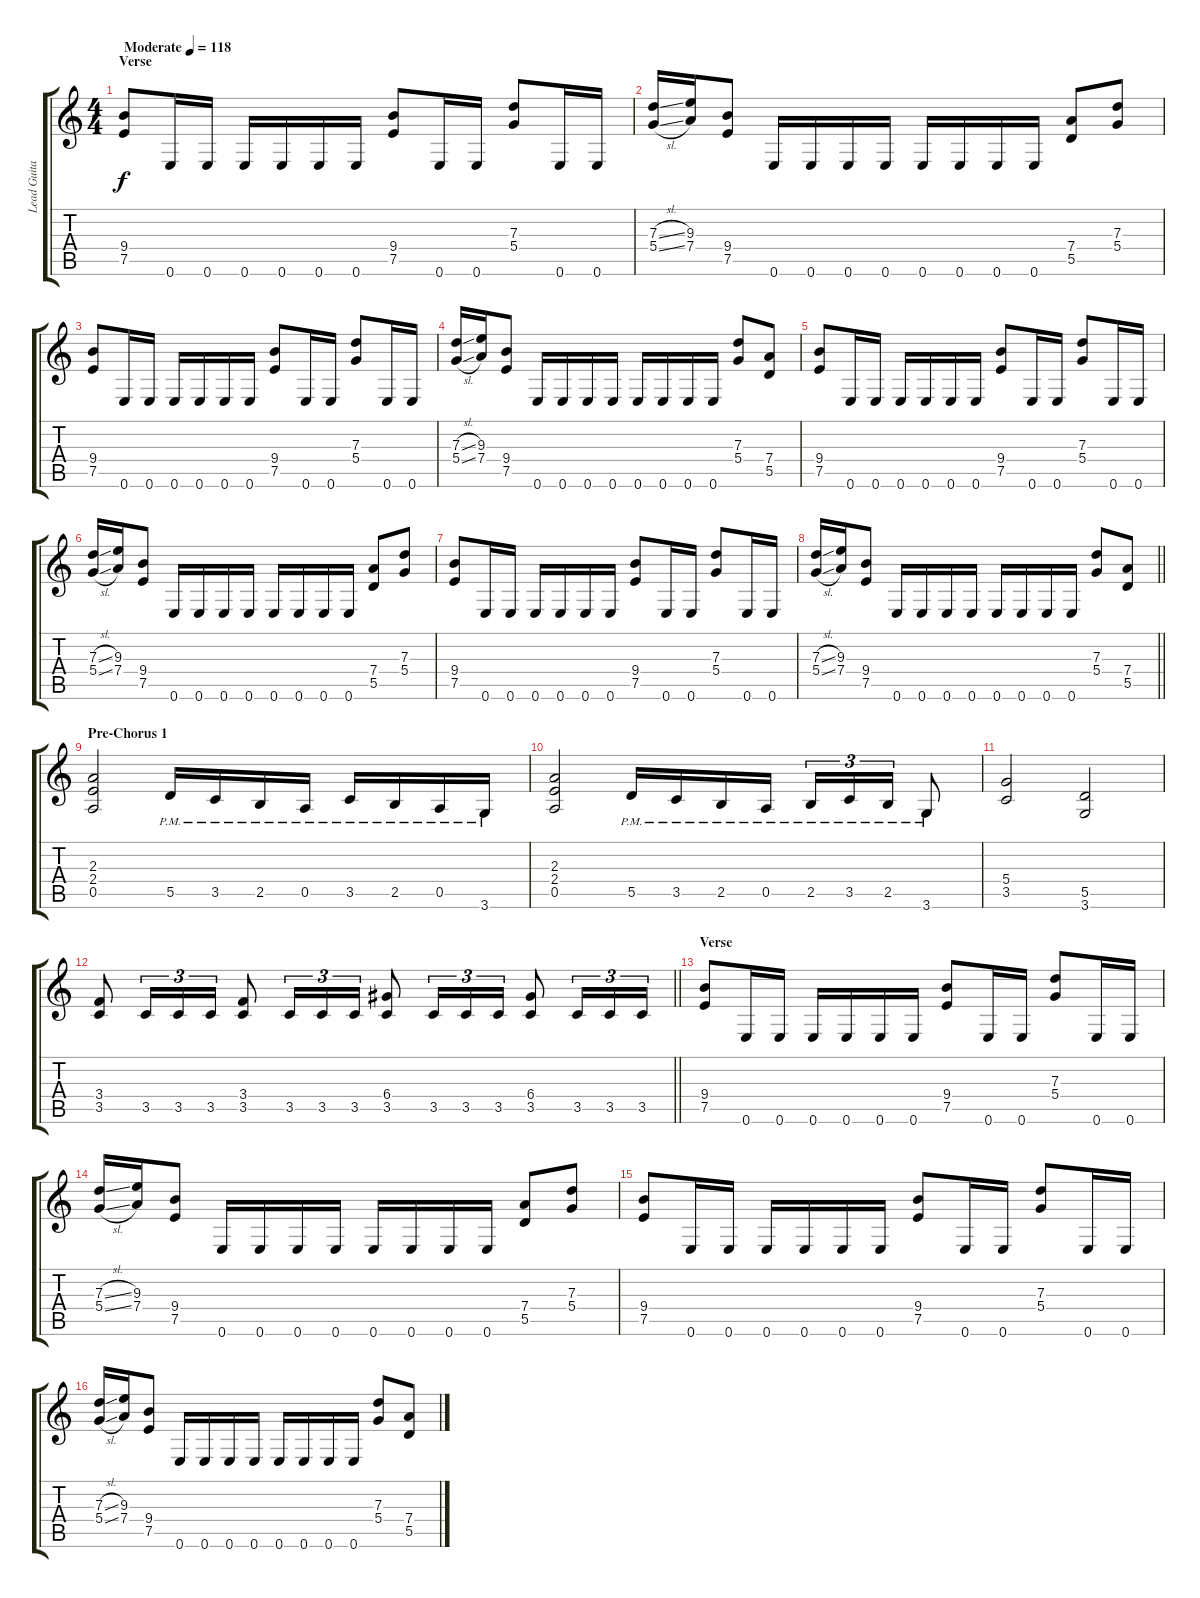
\track ("Lead Guitar" "Lead Guita") {instrument overdrivenguitar}
\staff {score tabs}
\tuning (E4 B3 G3 D3 A2 E2) {hide}
\ts (4 4)
\section ("" "Verse")
\tempo (118 "Moderate")
\clef g2
\ks c
(9.4 7.5).8{dy f instrument overdrivenguitar} 0.6.16 0.6.16 0.6.16 0.6.16 0.6.16 0.6.16 (9.4 7.5).8 0.6.16 0.6.16 (7.3 5.4).8 0.6.16 0.6.16 |
(7.3{sl} 5.4{sl}).16 (9.3 7.4).16 (9.4 7.5).8 0.6.16 0.6.16 0.6.16 0.6.16 0.6.16 0.6.16 0.6.16 0.6.16 (7.4 5.5).8 (7.3 5.4).8 |
(9.4 7.5).8 0.6.16 0.6.16 0.6.16 0.6.16 0.6.16 0.6.16 (9.4 7.5).8 0.6.16 0.6.16 (7.3 5.4).8 0.6.16 0.6.16 |
(7.3{sl} 5.4{sl}).16 (9.3 7.4).16 (9.4 7.5).8 0.6.16 0.6.16 0.6.16 0.6.16 0.6.16 0.6.16 0.6.16 0.6.16 (7.3 5.4).8 (7.4 5.5).8 |
(9.4 7.5).8 0.6.16 0.6.16 0.6.16 0.6.16 0.6.16 0.6.16 (9.4 7.5).8 0.6.16 0.6.16 (7.3 5.4).8 0.6.16 0.6.16 |
(7.3{sl} 5.4{sl}).16 (9.3 7.4).16 (9.4 7.5).8 0.6.16 0.6.16 0.6.16 0.6.16 0.6.16 0.6.16 0.6.16 0.6.16 (7.4 5.5).8 (7.3 5.4).8 |
(9.4 7.5).8 0.6.16 0.6.16 0.6.16 0.6.16 0.6.16 0.6.16 (9.4 7.5).8 0.6.16 0.6.16 (7.3 5.4).8 0.6.16 0.6.16 |
\barLineRight lightlight
(7.3{sl} 5.4{sl}).16 (9.3 7.4).16 (9.4 7.5).8 0.6.16 0.6.16 0.6.16 0.6.16 0.6.16 0.6.16 0.6.16 0.6.16 (7.3 5.4).8 (7.4 5.5).8 |
\section ("" "Pre-Chorus 1")
(2.3 2.4 0.5).2 5.5{pm}.16 3.5{pm}.16 2.5{pm}.16 0.5{pm}.16 3.5{pm}.16 2.5{pm}.16 0.5{pm}.16 3.6{pm}.16 |
(2.3 2.4 0.5).2 5.5{pm}.16 3.5{pm}.16 2.5{pm}.16 0.5{pm}.16 2.5{pm}.16{tu (3 2)} 3.5{pm}.16{tu (3 2)} 2.5{pm}.16{tu (3 2)} 3.6{pm}.8 |
(5.4 3.5).2 (5.5 3.6).2 |
\barLineRight lightlight
(3.4 3.5).8 3.5.16{tu (3 2)} 3.5.16{tu (3 2)} 3.5.16{tu (3 2)} (3.4 3.5).8 3.5.16{tu (3 2)} 3.5.16{tu (3 2)} 3.5.16{tu (3 2)} (6.4 3.5).8 3.5.16{tu (3 2)} 3.5.16{tu (3 2)} 3.5.16{tu (3 2)} (6.4 3.5).8 3.5.16{tu (3 2)} 3.5.16{tu (3 2)} 3.5.16{tu (3 2)} |
\section ("" "Verse")
(9.4 7.5).8 0.6.16 0.6.16 0.6.16 0.6.16 0.6.16 0.6.16 (9.4 7.5).8 0.6.16 0.6.16 (7.3 5.4).8 0.6.16 0.6.16 |
(7.3{sl} 5.4{sl}).16 (9.3 7.4).16 (9.4 7.5).8 0.6.16 0.6.16 0.6.16 0.6.16 0.6.16 0.6.16 0.6.16 0.6.16 (7.4 5.5).8 (7.3 5.4).8 |
(9.4 7.5).8 0.6.16 0.6.16 0.6.16 0.6.16 0.6.16 0.6.16 (9.4 7.5).8 0.6.16 0.6.16 (7.3 5.4).8 0.6.16 0.6.16 |
(7.3{sl} 5.4{sl}).16 (9.3 7.4).16 (9.4 7.5).8 0.6.16 0.6.16 0.6.16 0.6.16 0.6.16 0.6.16 0.6.16 0.6.16 (7.3 5.4).8 (7.4 5.5).8
